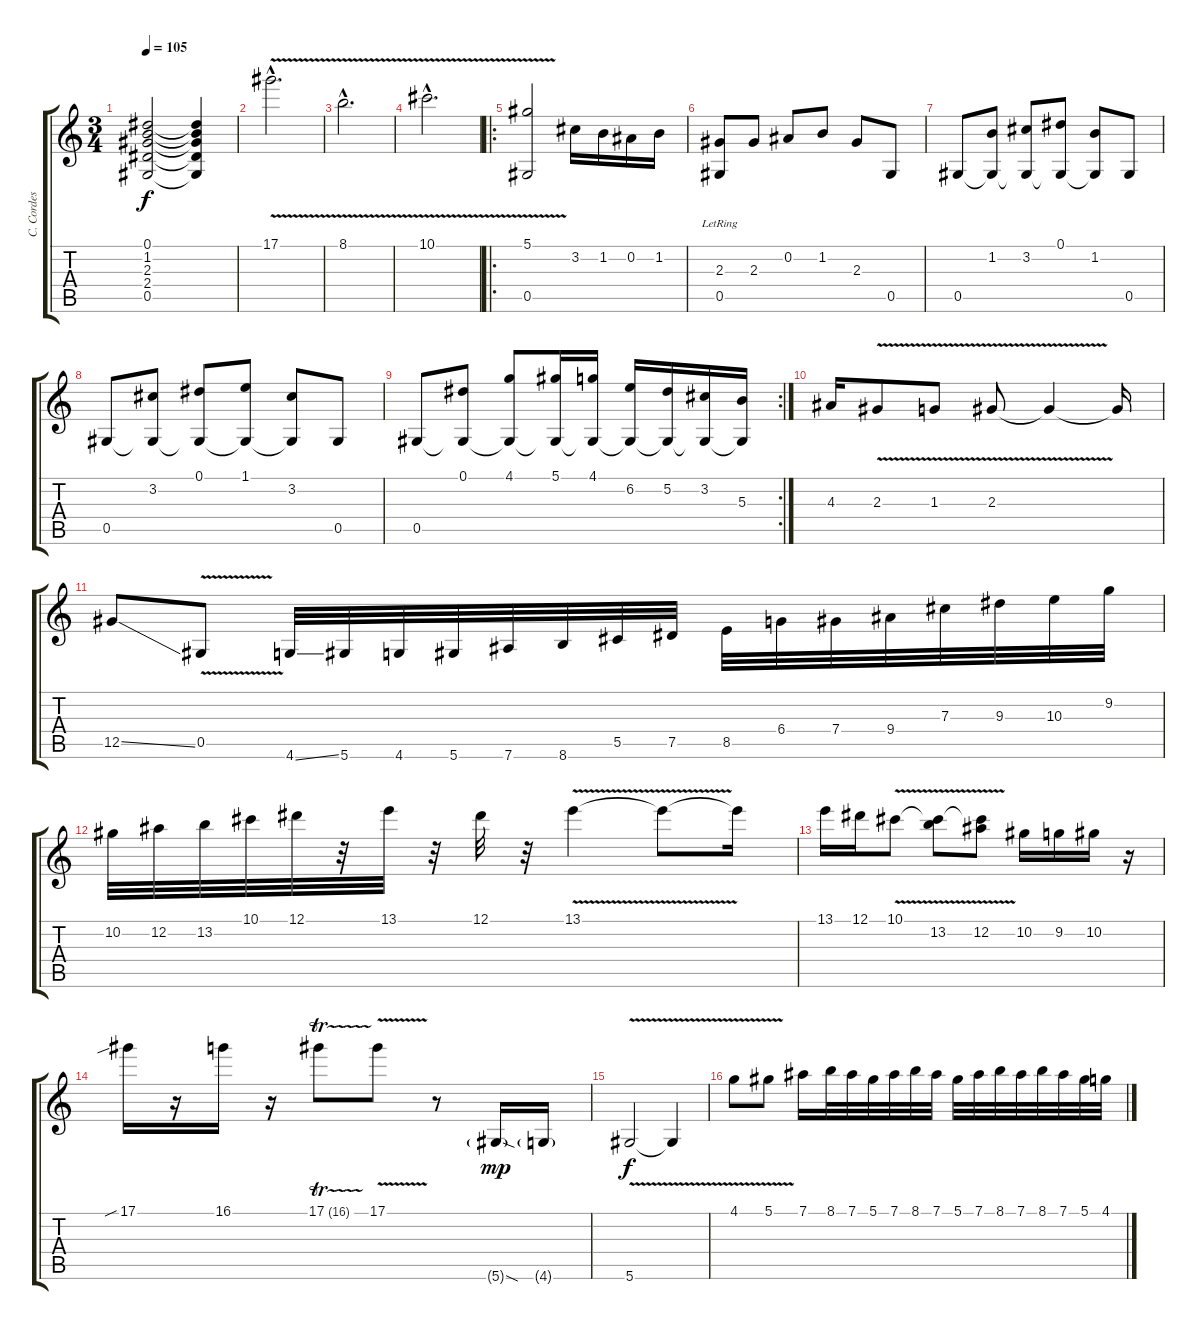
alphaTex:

\track ("C. Cordes" "C. Cordes") {instrument acousticguitarnylon}
\staff {score tabs}
\tuning (Eb4 Bb3 Gb3 Db3 Ab2 Eb2) {hide}
\ts (3 4)
\tempo 105
\clef g2
\ks c
(0.1 1.2 2.3 2.4 0.5).2{dy f instrument acousticguitarnylon} (0.1{t} 1.2{t} 2.3{t} 2.4{t} 0.5{t}).4 |
17.1{v hac}.2{d} |
8.1{v hac}.2{d} |
10.1{v hac}.2{d} |
\ro
(5.1{v} 0.5).2 3.2.16 1.2.16 0.2.16 1.2.16 |
(2.3 0.5{lr}).8 2.3.8 0.2.8 1.2.8 2.3.8 0.5.8 |
0.5.8 (1.2 0.5{t}).8 (3.2 0.5{t}).8 (0.1 0.5{t}).8 (1.2 0.5{t}).8 0.5.8 |
0.5.8 (3.2 0.5{t}).8 (0.1 0.5{t}).8 (1.1 0.5{t}).8 (3.2 0.5{t}).8 0.5.8 |
\rc 2
0.5.8 (0.1 0.5{t}).8 (4.1 0.5{t}).8 (5.1 0.5{t}).16 (4.1 0.5{t}).16 (6.2 0.5{t}).16 (5.2 0.5{t}).16 (3.2 0.5{t}).16 (5.3 0.5{t}).16 |
4.3.16 2.3{v}.8 1.3{v}.8 2.3{v}.8 2.3{t}.4 2.3{t}.16 |
12.5{ss}.8 0.5{v}.8 4.6{ss}.32 5.6.32 4.6.32 5.6.32 7.6.32 8.6.32 5.5.32 7.5.32 8.5.32 6.4.32 7.4.32 9.4.32 7.3.32 9.3.32 10.3.32 9.2.32 |
10.2.32 12.2.32 13.2.32 10.1.32 12.1.32 r.32 13.1.32 r.32 12.1.32 r.32 13.1{v}.4 13.1{t}.8 13.1{t}.16 |
13.1.16 12.1.16 10.1{v}.8 (10.1{t} 13.2{v}).8 (10.1{t} 12.2{v}).8 10.2.16 9.2.16 10.2.16 r.16 |
17.1{sib}.16 r.16 16.1.16 r.16 17.1{tr (16 32)}.8 17.1{v}.8 r.8 5.6{sod g}.16{dy mp} 4.6{g}.16 |
5.6{v}.2{dy f} 5.6{t}.4 |
4.1{v}.8 5.1{v}.8 7.1.16 8.1.32 7.1.32 5.1.32 7.1.32 8.1.32 7.1.32 5.1.32 7.1.32 8.1.32 7.1.32 8.1.32 7.1.32 5.1.32 4.1.32
